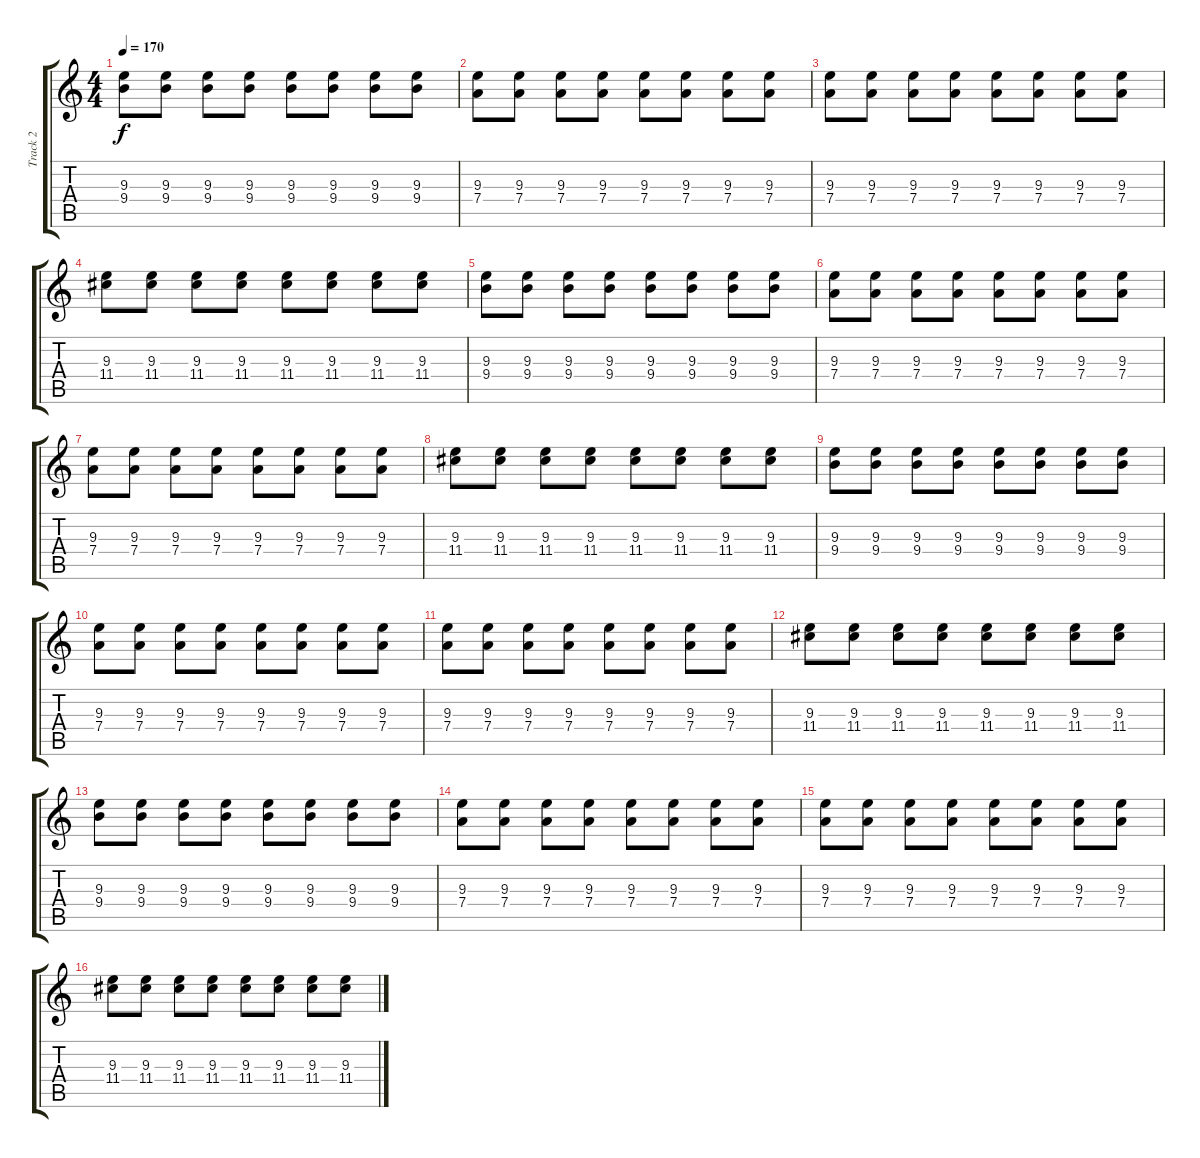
\track ("Track 2" "Track 2") {instrument overdrivenguitar}
\staff {score tabs}
\tuning (E4 B3 G3 D3 A2 E2) {hide}
\ts (4 4)
\tempo 170
\clef g2
\ks c
(9.3 9.4).8{dy f} (9.3 9.4).8 (9.3 9.4).8 (9.3 9.4).8 (9.3 9.4).8 (9.3 9.4).8 (9.3 9.4).8 (9.3 9.4).8 |
(9.3 7.4).8 (9.3 7.4).8 (9.3 7.4).8 (9.3 7.4).8 (9.3 7.4).8 (9.3 7.4).8 (9.3 7.4).8 (9.3 7.4).8 |
(9.3 7.4).8 (9.3 7.4).8 (9.3 7.4).8 (9.3 7.4).8 (9.3 7.4).8 (9.3 7.4).8 (9.3 7.4).8 (9.3 7.4).8 |
(9.3 11.4).8 (9.3 11.4).8 (9.3 11.4).8 (9.3 11.4).8 (9.3 11.4).8 (9.3 11.4).8 (9.3 11.4).8 (9.3 11.4).8 |
(9.3 9.4).8 (9.3 9.4).8 (9.3 9.4).8 (9.3 9.4).8 (9.3 9.4).8 (9.3 9.4).8 (9.3 9.4).8 (9.3 9.4).8 |
(9.3 7.4).8 (9.3 7.4).8 (9.3 7.4).8 (9.3 7.4).8 (9.3 7.4).8 (9.3 7.4).8 (9.3 7.4).8 (9.3 7.4).8 |
(9.3 7.4).8 (9.3 7.4).8 (9.3 7.4).8 (9.3 7.4).8 (9.3 7.4).8 (9.3 7.4).8 (9.3 7.4).8 (9.3 7.4).8 |
(9.3 11.4).8 (9.3 11.4).8 (9.3 11.4).8 (9.3 11.4).8 (9.3 11.4).8 (9.3 11.4).8 (9.3 11.4).8 (9.3 11.4).8 |
(9.3 9.4).8 (9.3 9.4).8 (9.3 9.4).8 (9.3 9.4).8 (9.3 9.4).8 (9.3 9.4).8 (9.3 9.4).8 (9.3 9.4).8 |
(9.3 7.4).8 (9.3 7.4).8 (9.3 7.4).8 (9.3 7.4).8 (9.3 7.4).8 (9.3 7.4).8 (9.3 7.4).8 (9.3 7.4).8 |
(9.3 7.4).8 (9.3 7.4).8 (9.3 7.4).8 (9.3 7.4).8 (9.3 7.4).8 (9.3 7.4).8 (9.3 7.4).8 (9.3 7.4).8 |
(9.3 11.4).8 (9.3 11.4).8 (9.3 11.4).8 (9.3 11.4).8 (9.3 11.4).8 (9.3 11.4).8 (9.3 11.4).8 (9.3 11.4).8 |
(9.3 9.4).8 (9.3 9.4).8 (9.3 9.4).8 (9.3 9.4).8 (9.3 9.4).8 (9.3 9.4).8 (9.3 9.4).8 (9.3 9.4).8 |
(9.3 7.4).8 (9.3 7.4).8 (9.3 7.4).8 (9.3 7.4).8 (9.3 7.4).8 (9.3 7.4).8 (9.3 7.4).8 (9.3 7.4).8 |
(9.3 7.4).8 (9.3 7.4).8 (9.3 7.4).8 (9.3 7.4).8 (9.3 7.4).8 (9.3 7.4).8 (9.3 7.4).8 (9.3 7.4).8 |
(9.3 11.4).8 (9.3 11.4).8 (9.3 11.4).8 (9.3 11.4).8 (9.3 11.4).8 (9.3 11.4).8 (9.3 11.4).8 (9.3 11.4).8
